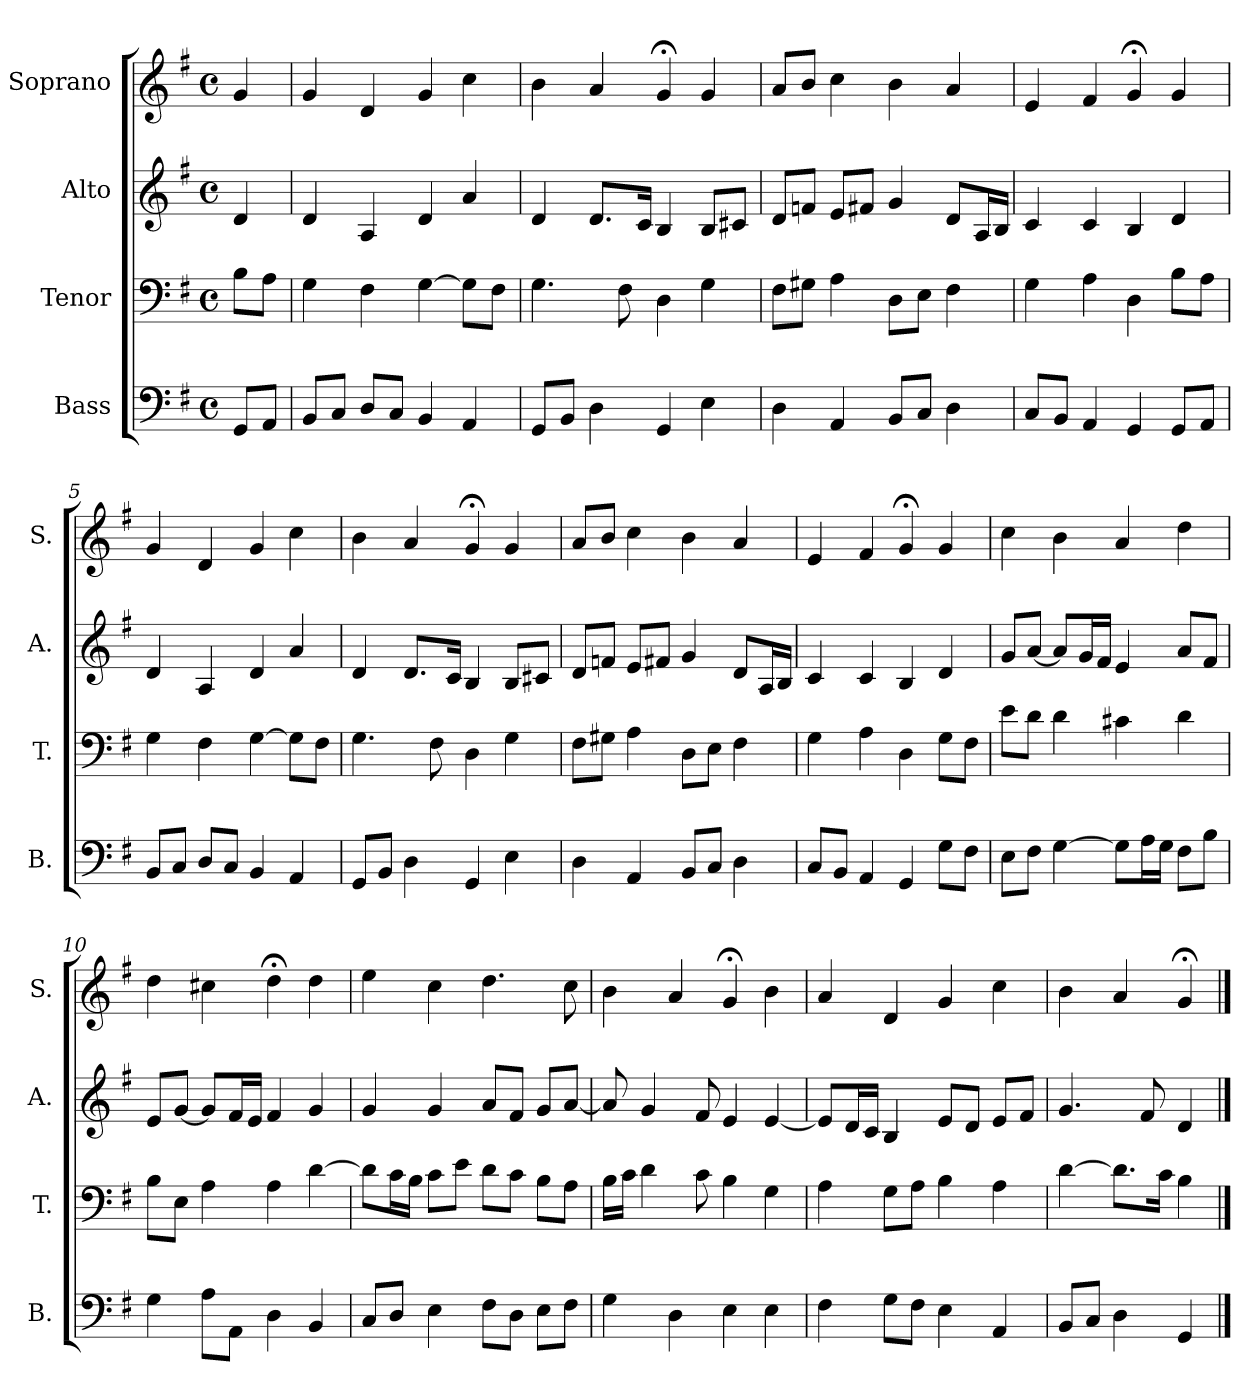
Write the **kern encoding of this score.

**kern	**kern	**kern	**kern
*part4	*part3	*part2	*part1
*staff4	*staff3	*staff2	*staff1
*I"Bass	*I"Tenor	*I"Alto	*I"Soprano
*I'B.	*I'T.	*I'A.	*I'S.
*clefF4	*clefF4	*clefG2	*clefG2
*k[f#]	*k[f#]	*k[f#]	*k[f#]
*G:	*G:	*G:	*G:
*M4/4	*M4/4	*M4/4	*M4/4
*met(c)	*met(c)	*met(c)	*met(c)
=	=	=	=
8GG/L	8B\L	4d/	4g/
8AA/J	8A\J	.	.
=1	=1	=1	=1
8BB/L	4G\	4d/	4g/
8C/J	.	.	.
8D/L	4F#\	4A/	4d/
8C/J	.	.	.
4BB/	[4G\	4d/	4g/
4AA/	8G\L]	4a/	4cc\
.	8F#\J	.	.
=2	=2	=2	=2
8GG/L	4.G\	4d/	4b\
8BB/J	.	.	.
4D\	.	8.d/L	4a/
.	8F#\	.	.
.	.	16c/Jk	.
4GG/	4D\	4B/	4g;</
4E\	4G\	8B/L	4g/
.	.	8c#X/J	.
=3	=3	=3	=3
4D\	8F#\L	8d/L	8a/L
.	8G#X\J	8fn/J	8b/J
4AA/	4A\	8e/L	4cc\
.	.	8f#X/J	.
8BB/L	8D\L	4g/	4b\
8C/J	8E\J	.	.
4D\	4F#\	8d/L	4a/
.	.	16A/L	.
.	.	16B/JJ	.
=4	=4	=4	=4
8C/L	4G\	4c/	4e/
8BB/J	.	.	.
4AA/	4A\	4c/	4f#/
4GG/	4D\	4B/	4g;</
8GG/L	8B\L	4d/	4g/
8AA/J	8A\J	.	.
!!LO:LB:g=z
=5	=5	=5	=5
8BB/L	4G\	4d/	4g/
8C/J	.	.	.
8D/L	4F#\	4A/	4d/
8C/J	.	.	.
4BB/	[4G\	4d/	4g/
4AA/	8G\L]	4a/	4cc\
.	8F#\J	.	.
=6	=6	=6	=6
8GG/L	4.G\	4d/	4b\
8BB/J	.	.	.
4D\	.	8.d/L	4a/
.	8F#\	.	.
.	.	16c/Jk	.
4GG/	4D\	4B/	4g;</
4E\	4G\	8B/L	4g/
.	.	8c#X/J	.
=7	=7	=7	=7
4D\	8F#\L	8d/L	8a/L
.	8G#X\J	8fn/J	8b/J
4AA/	4A\	8e/L	4cc\
.	.	8f#X/J	.
8BB/L	8D\L	4g/	4b\
8C/J	8E\J	.	.
4D\	4F#\	8d/L	4a/
.	.	16A/L	.
.	.	16B/JJ	.
=8	=8	=8	=8
8C/L	4G\	4c/	4e/
8BB/J	.	.	.
4AA/	4A\	4c/	4f#/
4GG/	4D\	4B/	4g;</
8G\L	8G\L	4d/	4g/
8F#\J	8F#\J	.	.
=9	=9	=9	=9
8E\L	8e\L	8g/L	4cc\
8F#\J	8d\J	[8a/J	.
[4G\	4d\	8a/L]	4b\
.	.	16g/L	.
.	.	16f#/JJ	.
8G\L]	4c#X\	4e/	4a/
16A\L	.	.	.
16G\JJ	.	.	.
8F#\L	4d\	8a/L	4dd\
8B\J	.	8f#/J	.
!!LO:LB:g=z
=10	=10	=10	=10
4G\	8B\L	8e/L	4dd\
.	8E\J	[8g/J	.
8A\L	4A\	8g/L]	4cc#X\
8AA\J	.	16f#/L	.
.	.	16e/JJ	.
4D\	4A\	4f#/	4dd;<\
4BB/	[4d\	4g/	4dd\
=11	=11	=11	=11
8C/L	8d\L]	4g/	4ee\
8D/J	16c\L	.	.
.	16B\JJ	.	.
4E\	8c\L	4g/	4cc\
.	8e\J	.	.
8F#\L	8d\L	8a/L	4.dd\
8D\J	8c\J	8f#/J	.
8E\L	8B\L	8g/L	.
8F#\J	8A\J	[8a/J	8cc\
=12	=12	=12	=12
4G\	16B\LL	8a/]	4b\
.	16c\JJ	.	.
.	4d\	4g/	.
4D\	.	.	4a/
.	8c\	8f#/	.
4E\	4B\	4e/	4g;</
4E\	4G\	[4e/	4b\
=13	=13	=13	=13
4F#\	4A\	8e/L]	4a/
.	.	16d/L	.
.	.	16c/JJ	.
8G\L	8G\L	4B/	4d/
8F#\J	8A\J	.	.
4E\	4B\	8e/L	4g/
.	.	8d/J	.
4AA/	4A\	8e/L	4cc\
.	.	8f#/J	.
=14	=14	=14	=14
8BB/L	[4d\	4.g/	4b\
8C/J	.	.	.
4D\	8.d\L]	.	4a/
.	.	8f#/	.
.	16c\Jk	.	.
4GG/	4B\	4d/	4g;</
==	==	==	==
*-	*-	*-	*-
